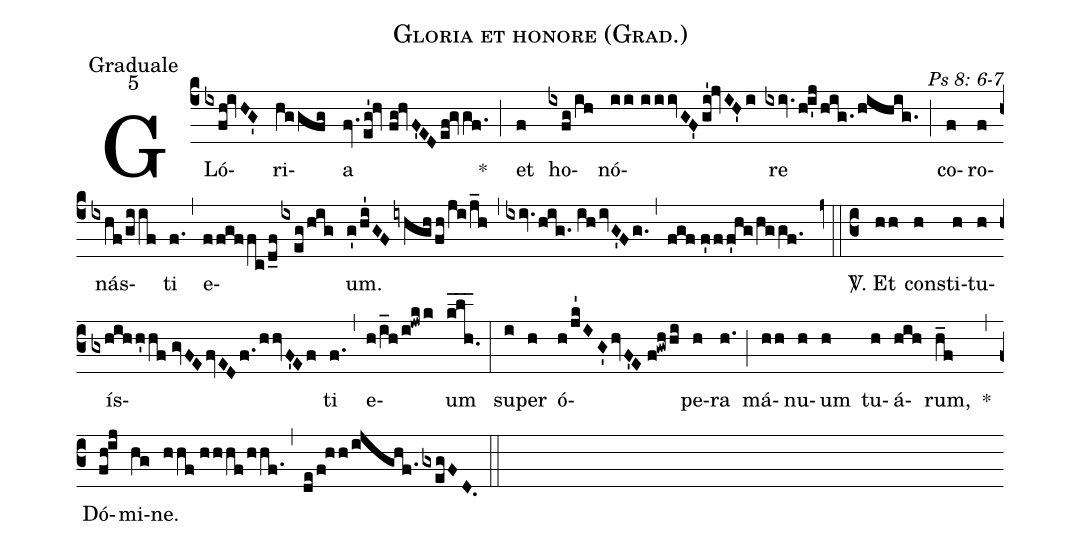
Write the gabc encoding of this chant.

name: Gloria et honore (Grad.);
office-part: Graduale;
mode: 5;
commentary: Ps 8: 6-7;
%%
(c4) GLó(ixfh!ivHG')ri(hggfg)a(fv.eg'!hv//fg!hvF'EDef!gvgf.) *(;) et(f) ho(ixfg/ih)nó(ii//iiivGF'gi'!jvIH'i)re(ixiv.h!i'j/hig./hihig.) (;) co(f)ro(f)nás(ixhf/giif)ti(f.) (,) e(ffgffc/d_f/ixeg/hig)um.(g'/hi'GF/iyhgh/fh/ji/j_h) (,) (ixiv./hig.//ih/ivG'Fg.) (,) (fgf//f'ff'hg/hggf.) (z0::c3)
<sp>V/</sp>. Et(hh) con(h)sti(h)tu(h)ís(gxhihh'hf//gvFEfvEDf./hhvF'Ef)ti(f.) (,) e(h/i_h/i!jwkk)um(klh.___) (:)
su(i)per(h) ó(h/jk'IG'hvF'E//f!gwhhi)pe(h)ra(h.) (;) má(hh)nu(h)um(h) tu(h)á(hih)rum,(h_f) *(,) Dó(fh!ij)mi(hg)ne.(hhf//hhhf/hhf.) (,) (de/f!hh/ijghf./gxegFD.) (::)
